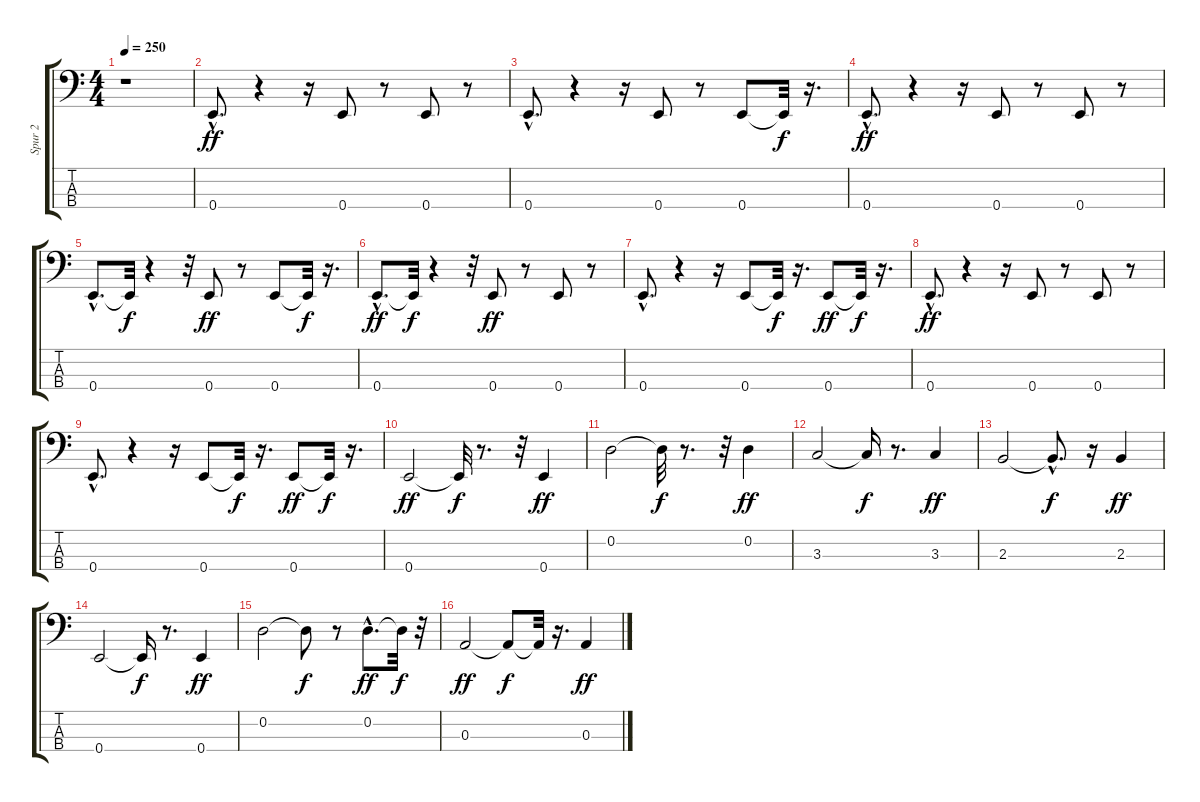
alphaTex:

\track ("Spur 2" "Spur 2") {instrument electricbassfinger}
\staff {score tabs}
\tuning (G2 D2 A1 E1) {hide}
\ts (4 4)
\tempo 250
\clef f4
\ks c
r.1{dy ff instrument electricbassfinger} |
0.4{hac}.8{d} r.4 r.16 0.4.8 r.8 0.4.8 r.8 |
0.4{hac}.8{d} r.4 r.16 0.4.8 r.8 0.4.8 0.4{t}.32{dy f} r.16{d} |
0.4{hac}.8{d dy ff} r.4 r.16 0.4.8 r.8 0.4.8 r.8 |
0.4{hac}.8{d} 0.4{t}.32{dy f} r.4 r.32 0.4.8{dy ff} r.8 0.4.8 0.4{t}.32{dy f} r.16{d} |
0.4{hac}.8{d dy ff} 0.4{t}.32{dy f} r.4 r.32 0.4.8{dy ff} r.8 0.4.8 r.8 |
0.4{hac}.8{d} r.4 r.16 0.4.8 0.4{t}.32{dy f} r.16{d} 0.4.8{dy ff} 0.4{t}.32{dy f} r.16{d} |
0.4{hac}.8{d dy ff} r.4 r.16 0.4.8 r.8 0.4.8 r.8 |
0.4{hac}.8{d} r.4 r.16 0.4.8 0.4{t}.32{dy f} r.16{d} 0.4.8{dy ff} 0.4{t}.32{dy f} r.16{d} |
0.4.2{dy ff} 0.4{t}.32{dy f} r.8{d} r.32 0.4.4{dy ff} |
0.2.2 0.2{t}.32{dy f} r.8{d} r.32 0.2.4{dy ff} |
3.3.2 3.3{t}.16{dy f} r.8{d} 3.3.4{dy ff} |
2.3.2 2.3{hac t}.8{d dy f} r.16 2.3.4{dy ff} |
0.4.2 0.4{t}.16{dy f} r.8{d} 0.4.4{dy ff} |
0.2.2 0.2{t}.8{dy f} r.8 0.2{hac}.8{d dy ff} 0.2{t}.32{dy f} r.32 |
0.3.2{dy ff} 0.3{t}.8{dy f} 0.3{t}.32 r.16{d} 0.3.4{dy ff}
